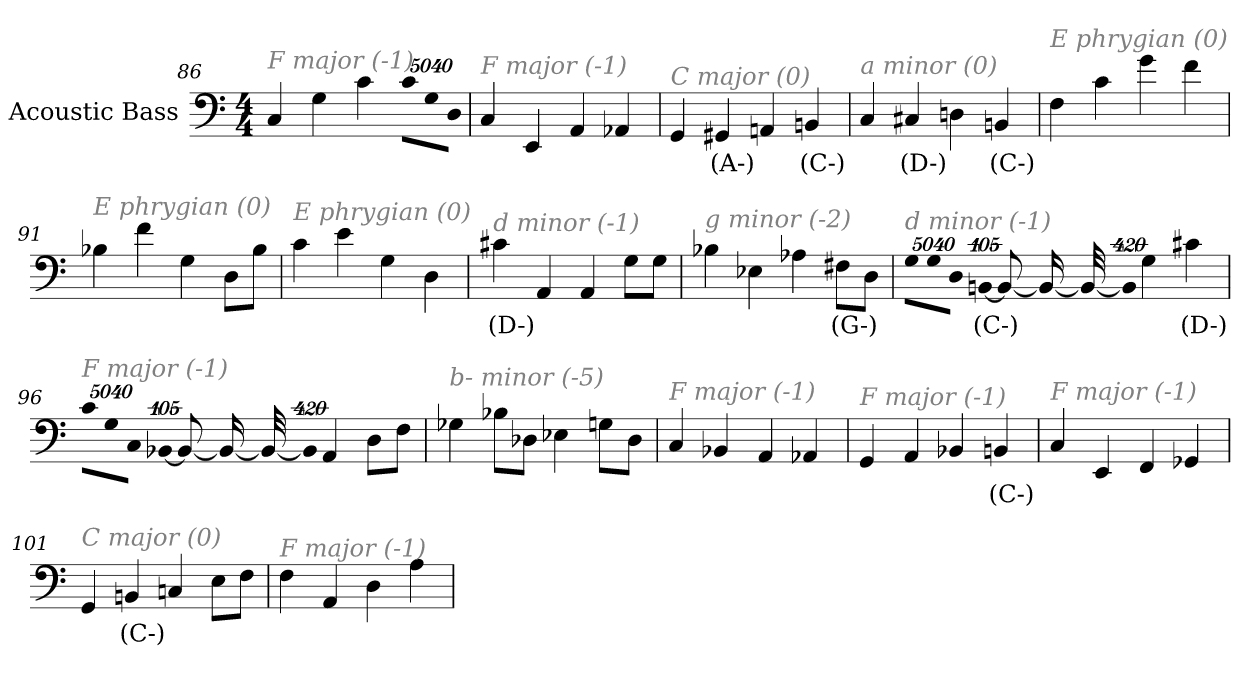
**kern	**text
*part1	*part1
*staff1	*staff1
*I"Acoustic Bass	*
*clefF4	*
*ITrd7c12	*
*k[]	*
*C:	*
*M4/4	*
=86	=86
!LO:TX:i:color=#808080:t=F major (-1)	!
4CC	.
4GG	.
4C	.
!LO:N:vis=8	!
40320%3347CL	.
!LO:N:vis=8	!
40320%3347GG	.
!LO:N:vis=8	!
40320%3347DDJ	.
=87	=87
!LO:TX:i:color=#808080:t=F major (-1)	!
4CC	.
4EEE	.
4AAA	.
4AAA-X	.
=88	=88
!LO:TX:i:color=#808080:t=C major (0)	!
4GGG	.
4GGG#Xi	(A-)
4AAAn	.
4BBBni	(C-)
=89	=89
!LO:TX:i:color=#808080:t=a minor (0)	!
4CC	.
4CC#Xi	(D-)
4DDn	.
4BBBni	(C-)
=90	=90
!LO:TX:i:color=#808080:t=E phrygian (0)	!
4FF	.
4C	.
4G	.
4F	.
=91	=91
!LO:TX:i:color=#808080:t=E phrygian (0)	!
4BB-X	.
4F	.
4GG	.
8DDL	.
8BB-J	.
=92	=92
!LO:TX:i:color=#808080:t=E phrygian (0)	!
4C	.
4E	.
4GG	.
4DD	.
=93	=93
!LO:TX:i:color=#808080:t=d minor (-1)	!
4C#Xi	(D-)
4AAA	.
4AAA	.
8GGL	.
8GGJ	.
=94	=94
!LO:TX:i:color=#808080:t=g minor (-2)	!
4BB-X	.
4EE-X	.
4AA-X	.
8FF#XiL	(G-)
8DDJ	.
=95	=95
!LO:TX:i:color=#808080:t=d minor (-1)	!
!LO:N:vis=8	!
40320%3347GGL	.
!LO:N:vis=8	!
40320%3347GG	.
!LO:N:vis=8	!
40320%3347DDJ	.
!LO:N:vis=1024	!
[13440%13BBBni	(C-)
8BBBi_	.
16BBBi_	.
32BBBi_	.
!LO:N:vis=1024%31	!
13440%407BBBi]	.
4GG	.
4C#Xi	(D-)
=96	=96
!LO:TX:i:color=#808080:t=F major (-1)	!
!LO:N:vis=8	!
40320%3347CL	.
!LO:N:vis=8	!
40320%3347GG	.
!LO:N:vis=8	!
40320%3347CCJ	.
!LO:N:vis=1024	!
[13440%13BBB-X	.
8BBB-_	.
16BBB-_	.
32BBB-_	.
!LO:N:vis=1024%31	!
13440%407BBB-]	.
4AAA	.
8DDL	.
8FFJ	.
=97	=97
!LO:TX:i:color=#808080:t=b- minor (-5)	!
4GG-X	.
8BB-XL	.
8DD-XJ	.
4EE-X	.
8GGnL	.
8DD-J	.
=98	=98
!LO:TX:i:color=#808080:t=F major (-1)	!
4CC	.
4BBB-X	.
4AAA	.
4AAA-X	.
=99	=99
!LO:TX:i:color=#808080:t=F major (-1)	!
4GGG	.
4AAA	.
4BBB-X	.
4BBBni	(C-)
=100	=100
!LO:TX:i:color=#808080:t=F major (-1)	!
4CC	.
4EEE	.
4FFF	.
4GGG-X	.
=101	=101
!LO:TX:i:color=#808080:t=C major (0)	!
4GGG	.
4BBBni	(C-)
4CCn	.
8EEL	.
8FFJ	.
=102	=102
!LO:TX:i:color=#808080:t=F major (-1)	!
4FF	.
4AAA	.
4DD	.
4AA	.
=	=
*-	*-
